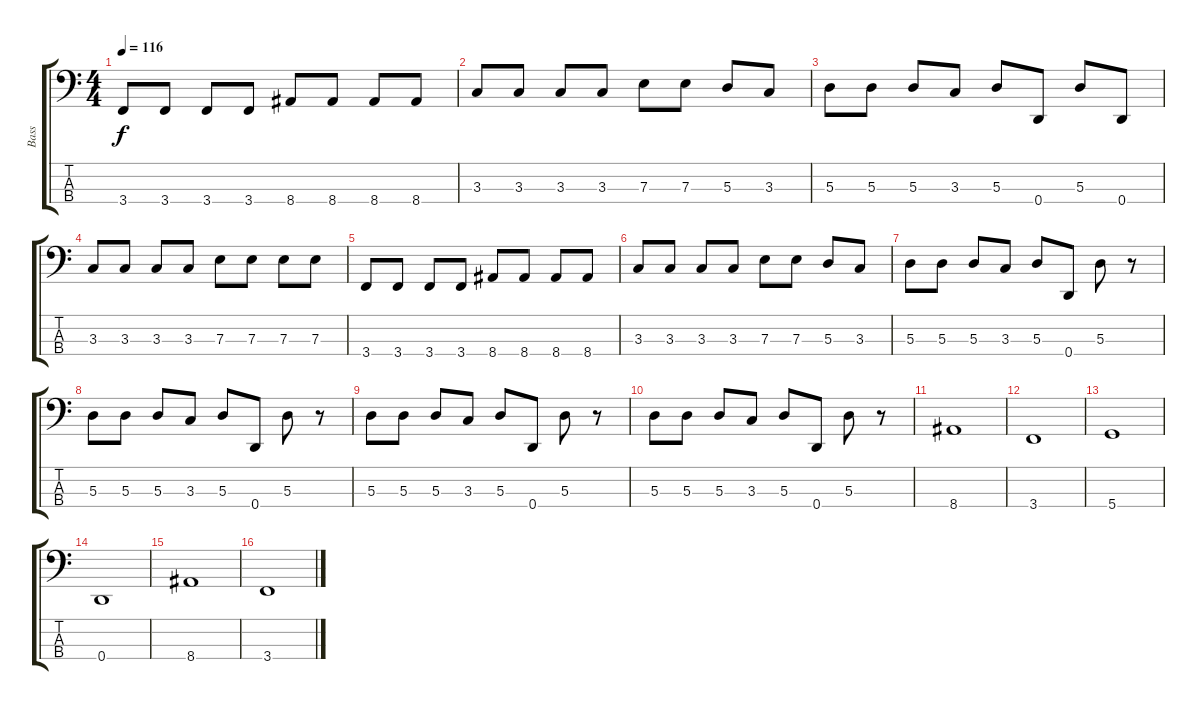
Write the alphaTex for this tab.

\track ("Bass" "Bass") {instrument electricbassfinger}
\staff {score tabs}
\tuning (G2 D2 A1 D1) {hide}
\ts (4 4)
\tempo 116
\clef f4
\ks c
3.4.8{dy f} 3.4.8 3.4.8 3.4.8 8.4.8 8.4.8 8.4.8 8.4.8 |
3.3.8 3.3.8 3.3.8 3.3.8 7.3.8 7.3.8 5.3.8 3.3.8 |
5.3.8 5.3.8 5.3.8 3.3.8 5.3.8 0.4.8 5.3.8 0.4.8 |
3.3.8 3.3.8 3.3.8 3.3.8 7.3.8 7.3.8 7.3.8 7.3.8 |
3.4.8 3.4.8 3.4.8 3.4.8 8.4.8 8.4.8 8.4.8 8.4.8 |
3.3.8 3.3.8 3.3.8 3.3.8 7.3.8 7.3.8 5.3.8 3.3.8 |
5.3.8 5.3.8 5.3.8 3.3.8 5.3.8 0.4.8 5.3.8 r.8 |
5.3.8 5.3.8 5.3.8 3.3.8 5.3.8 0.4.8 5.3.8 r.8 |
5.3.8 5.3.8 5.3.8 3.3.8 5.3.8 0.4.8 5.3.8 r.8 |
5.3.8 5.3.8 5.3.8 3.3.8 5.3.8 0.4.8 5.3.8 r.8 |
8.4.1 |
3.4.1 |
5.4.1 |
0.4.1 |
8.4.1 |
3.4.1
